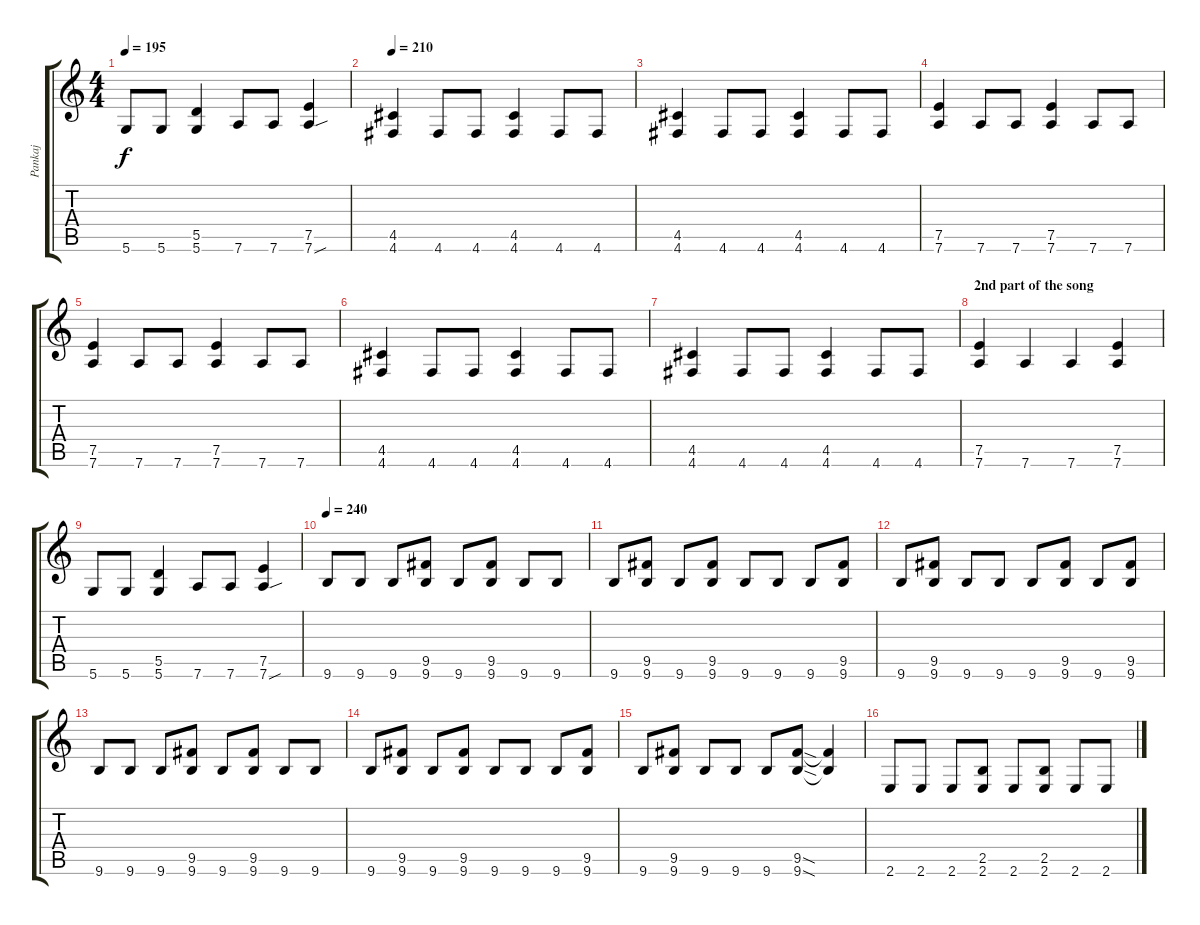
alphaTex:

\track ("Pankaj" "Pankaj") {instrument distortionguitar}
\staff {score tabs}
\tuning (E4 B3 G3 D3 A2 D2) {hide}
\ts (4 4)
\tempo 195
\clef g2
\ks c
5.6.8{dy f} 5.6.8 (5.5 5.6).4 7.6.8 7.6.8 (7.5 7.6{sou}).4 |
\tempo 210
(4.5 4.6).4 4.6.8 4.6.8 (4.5 4.6).4 4.6.8 4.6.8 |
(4.5 4.6).4 4.6.8 4.6.8 (4.5 4.6).4 4.6.8 4.6.8 |
(7.5 7.6).4 7.6.8 7.6.8 (7.5 7.6).4 7.6.8 7.6.8 |
(7.5 7.6).4 7.6.8 7.6.8 (7.5 7.6).4 7.6.8 7.6.8 |
(4.5 4.6).4 4.6.8 4.6.8 (4.5 4.6).4 4.6.8 4.6.8 |
(4.5 4.6).4 4.6.8 4.6.8 (4.5 4.6).4 4.6.8 4.6.8 |
\section ("" "2nd part of the song")
(7.5 7.6).4 7.6.4 7.6.4 (7.5 7.6).4 |
5.6.8 5.6.8 (5.5 5.6).4 7.6.8 7.6.8 (7.5 7.6{sou}).4 |
\tempo 240
9.6.8 9.6.8 9.6.8 (9.5 9.6).8 9.6.8 (9.5 9.6).8 9.6.8 9.6.8 |
9.6.8 (9.5 9.6).8 9.6.8 (9.5 9.6).8 9.6.8 9.6.8 9.6.8 (9.5 9.6).8 |
9.6.8 (9.5 9.6).8 9.6.8 9.6.8 9.6.8 (9.5 9.6).8 9.6.8 (9.5 9.6).8 |
9.6.8 9.6.8 9.6.8 (9.5 9.6).8 9.6.8 (9.5 9.6).8 9.6.8 9.6.8 |
9.6.8 (9.5 9.6).8 9.6.8 (9.5 9.6).8 9.6.8 9.6.8 9.6.8 (9.5 9.6).8 |
9.6.8 (9.5 9.6).8 9.6.8 9.6.8 9.6.8 (9.5{sod} 9.6{sod}).8 (9.5{t} 9.6{t}).4 |
2.6.8 2.6.8 2.6.8 (2.5 2.6).8 2.6.8 (2.5 2.6).8 2.6.8 2.6.8
